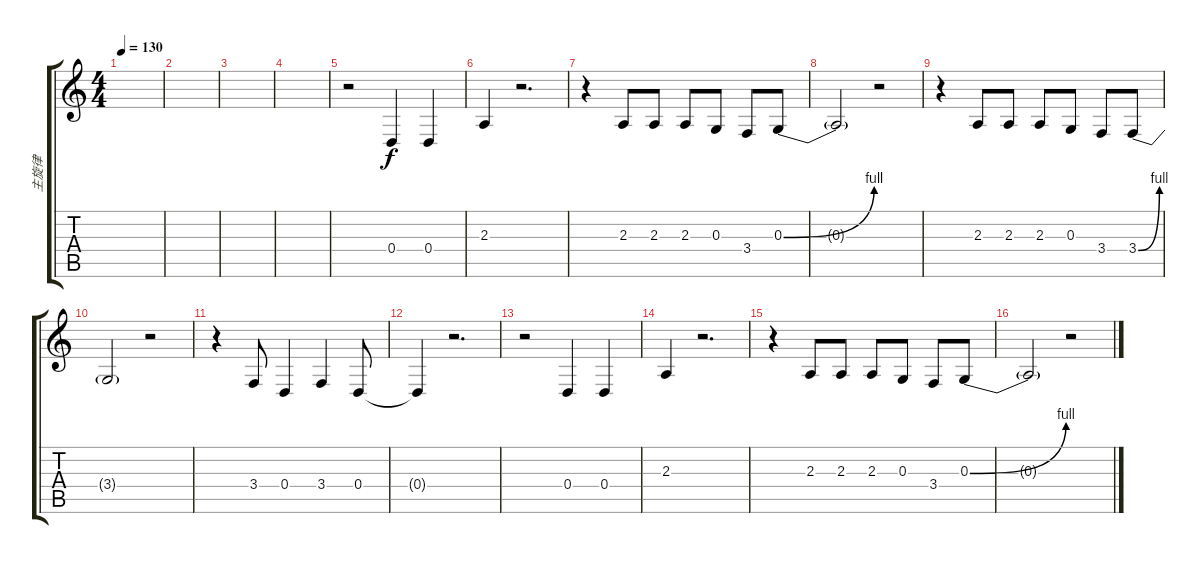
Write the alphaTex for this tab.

\track ("主旋律" "主旋律") {instrument synthvoice}
\staff {score tabs}
\tuning (E4 B3 G3 D3 A2 E2) {hide}
\ts (4 4)
\tempo 130
\clef g2
\ks c
|
|
|
|
r.2 0.4.4 0.4.4 |
2.3.4 r.2{d} |
r.4 2.3.8 2.3.8 2.3.8 0.3.8 3.4.8 0.3{be (bend 0 0 60 4)}.8 |
0.3{t}.2 r.2 |
r.4 2.3.8 2.3.8 2.3.8 0.3.8 3.4.8 3.4{be (bend 0 0 60 4)}.8 |
3.4{t}.2 r.2 |
r.4 3.4.8 0.4.4 3.4.4 0.4.8 |
0.4{t}.4 r.2{d} |
r.2 0.4.4 0.4.4 |
2.3.4 r.2{d} |
r.4 2.3.8 2.3.8 2.3.8 0.3.8 3.4.8 0.3{be (bend 0 0 60 4)}.8 |
0.3{t}.2 r.2
